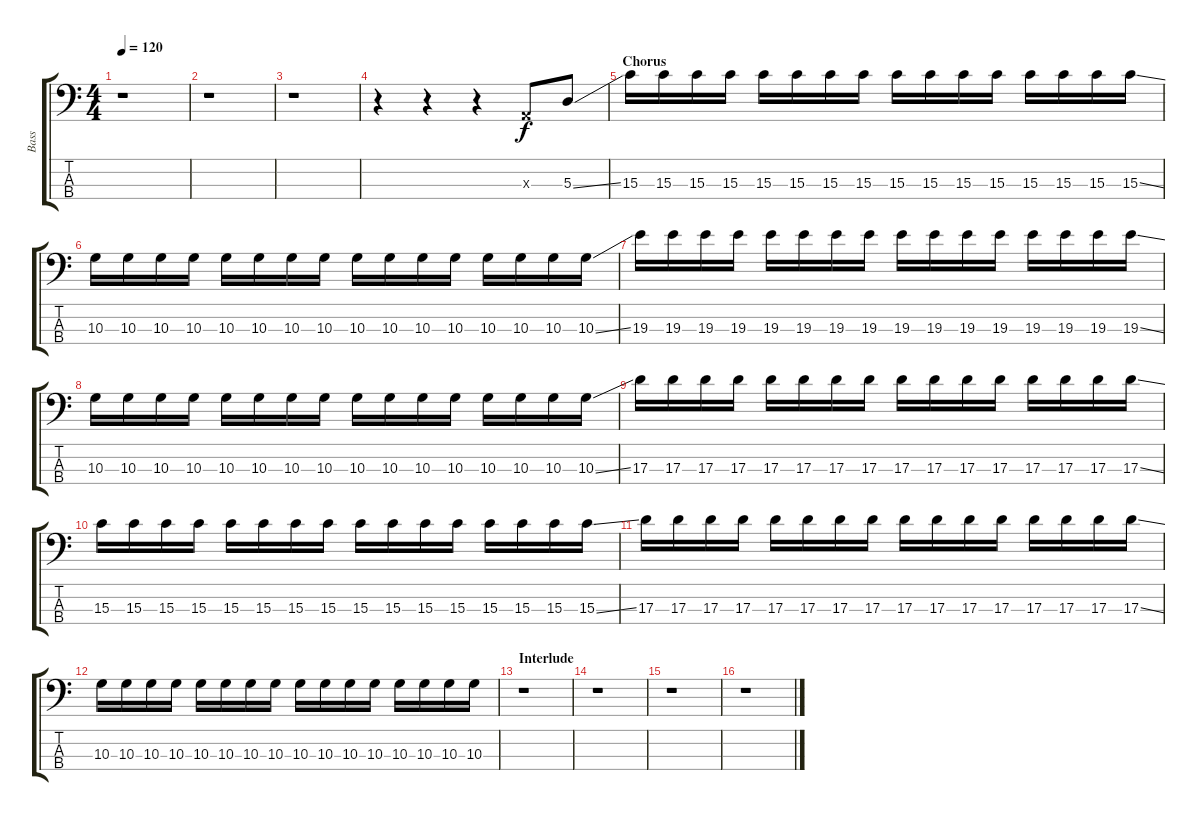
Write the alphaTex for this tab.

\track ("Bass" "Bass") {instrument electricbasspick}
\staff {score tabs}
\tuning (G2 D2 A1 E1) {hide}
\ts (4 4)
\tempo 120
\clef f4
\ks c
r.1{dy f} |
r.1 |
r.1 |
r.4 r.4 r.4 0.3{x}.8 5.3{ss}.8 |
\section ("" "Chorus")
15.3.16 15.3.16 15.3.16 15.3.16 15.3.16 15.3.16 15.3.16 15.3.16 15.3.16 15.3.16 15.3.16 15.3.16 15.3.16 15.3.16 15.3.16 15.3{ss}.16 |
10.3.16 10.3.16 10.3.16 10.3.16 10.3.16 10.3.16 10.3.16 10.3.16 10.3.16 10.3.16 10.3.16 10.3.16 10.3.16 10.3.16 10.3.16 10.3{ss}.16 |
19.3.16 19.3.16 19.3.16 19.3.16 19.3.16 19.3.16 19.3.16 19.3.16 19.3.16 19.3.16 19.3.16 19.3.16 19.3.16 19.3.16 19.3.16 19.3{ss}.16 |
10.3.16 10.3.16 10.3.16 10.3.16 10.3.16 10.3.16 10.3.16 10.3.16 10.3.16 10.3.16 10.3.16 10.3.16 10.3.16 10.3.16 10.3.16 10.3{ss}.16 |
17.3.16 17.3.16 17.3.16 17.3.16 17.3.16 17.3.16 17.3.16 17.3.16 17.3.16 17.3.16 17.3.16 17.3.16 17.3.16 17.3.16 17.3.16 17.3{ss}.16 |
15.3.16 15.3.16 15.3.16 15.3.16 15.3.16 15.3.16 15.3.16 15.3.16 15.3.16 15.3.16 15.3.16 15.3.16 15.3.16 15.3.16 15.3.16 15.3{ss}.16 |
17.3.16 17.3.16 17.3.16 17.3.16 17.3.16 17.3.16 17.3.16 17.3.16 17.3.16 17.3.16 17.3.16 17.3.16 17.3.16 17.3.16 17.3.16 17.3{ss}.16 |
10.3.16 10.3.16 10.3.16 10.3.16 10.3.16 10.3.16 10.3.16 10.3.16 10.3.16 10.3.16 10.3.16 10.3.16 10.3.16 10.3.16 10.3.16 10.3.16 |
\section ("" "Interlude")
r.1 |
r.1 |
r.1 |
r.1
